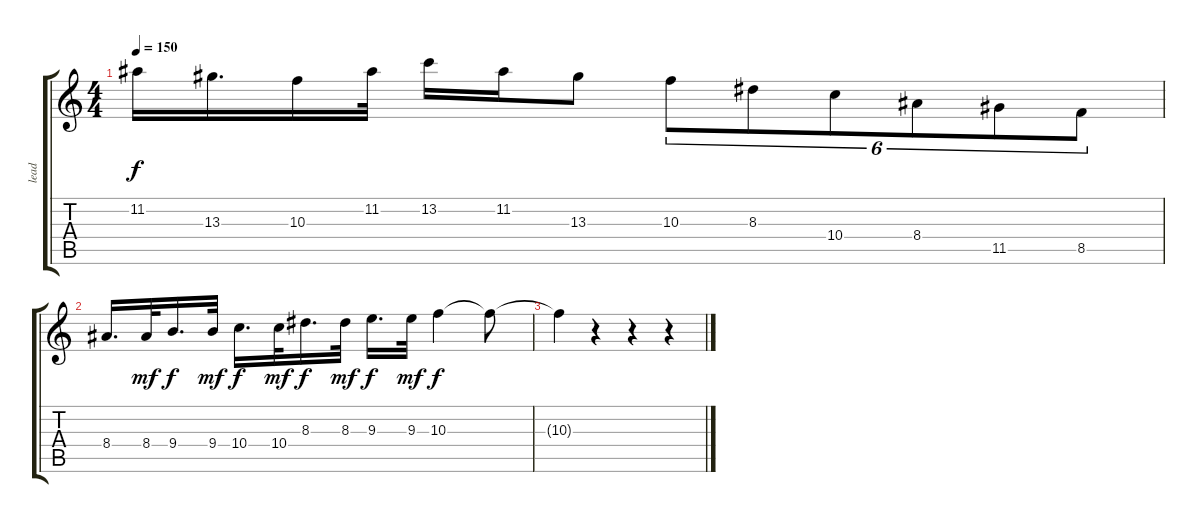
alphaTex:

\track ("lead" "lead") {instrument electricguitarjazz}
\staff {score tabs}
\tuning (E4 B3 G3 D3 A2 E2) {hide}
\ts (4 4)
\tempo 150
\clef g2
\ks c
11.2.16{dy f instrument electricguitarjazz} 13.3.16{d} 10.3.16 11.2.32 13.2.16 11.2.16 13.3.8 10.3.8{tu (6 4)} 8.3.8{tu (6 4)} 10.4.8{tu (6 4)} 8.4.8{tu (6 4)} 11.5.8{tu (6 4)} 8.5.8{tu (6 4)} |
8.4.16{d} 8.4.32{dy mf} 9.4.16{d dy f} 9.4.32{dy mf} 10.4.16{d dy f} 10.4.32{dy mf} 8.3.16{d dy f} 8.3.32{dy mf} 9.3.16{d dy f} 9.3.32{dy mf} 10.3.4{dy f} 10.3{t}.8 |
10.3{t}.4 r.4 r.4 r.4
